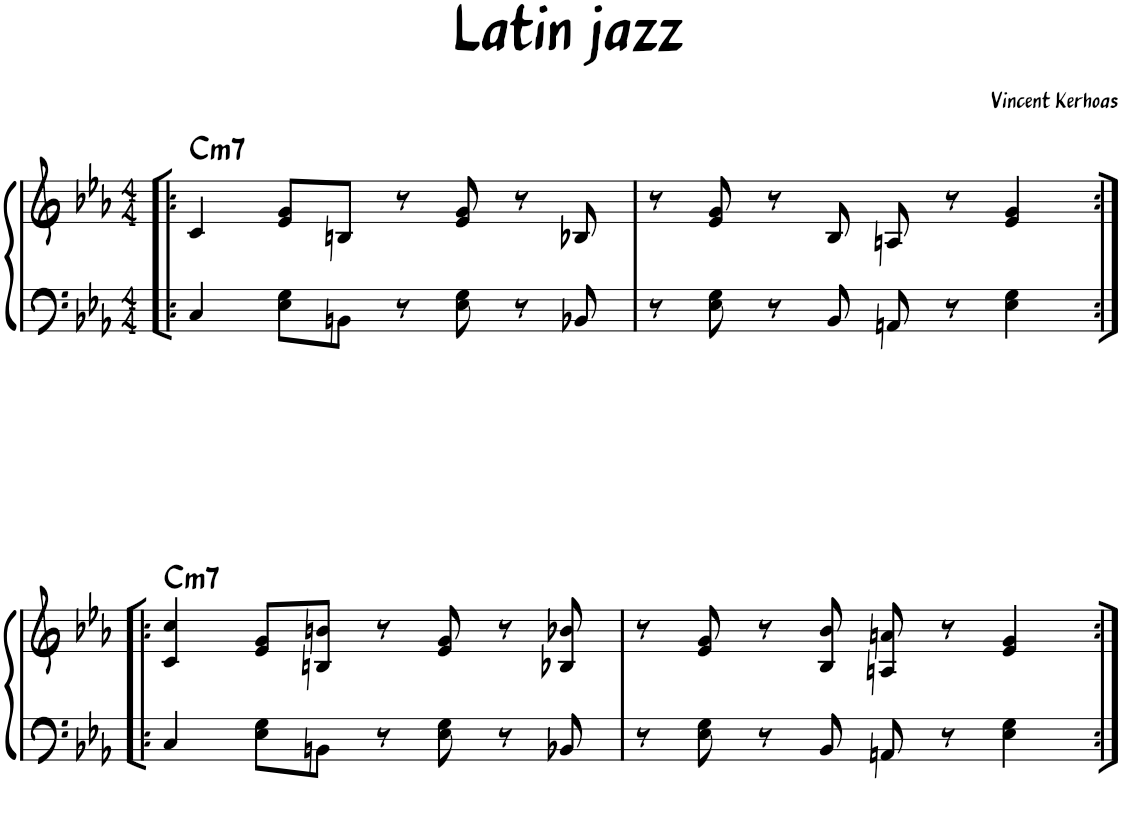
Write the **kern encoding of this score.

**kern	**kern	**harte
*part1	*part1	*part1
*staff2	*staff1	*
*I"Piano	*	*
*I'Pno.	*	*
*clefF4	*clefG2	*
*k[b-e-a-]	*k[b-e-a-]	*
*M4/4	*M4/4	*
=1!|:	=1!|:	=1!|:
!	!	!LO:H:kt=m7
4C/	4c/	C:min7
8E-\ 8G\L	8e-/ 8g/L	.
8BBn\J	8Bn/J	.
8r	8r	.
8E-\ 8G\	8e-/ 8g/	.
8r	8r	.
8BB-X/	8B-X/	.
=2	=2	=2
8r	8r	.
8E-\ 8G\	8e-/ 8g/	.
8r	8r	.
8BB-/	8B-/	.
8AAn/	8An/	.
8r	8r	.
4E-\ 4G\	4e-/ 4g/	.
!!LO:LB:g=z
=3:|!|:	=3:|!|:	=3:|!|:
!	!	!LO:H:kt=m7
4C/	4c/ 4cc/	C:min7
8E-\ 8G\L	8e-/ 8g/L	.
8BBn\J	8Bn/ 8bn/J	.
8r	8r	.
8E-\ 8G\	8e-/ 8g/	.
8r	8r	.
8BB-X/	8B-X/ 8b-X/	.
=4	=4	=4
8r	8r	.
8E-\ 8G\	8e-/ 8g/	.
8r	8r	.
8BB-/	8B-/ 8b-/	.
8AAn/	8An/ 8an/	.
8r	8r	.
4E-\ 4G\	4e-/ 4g/	.
=:|!	=:|!	=:|!
*-	*-	*-
